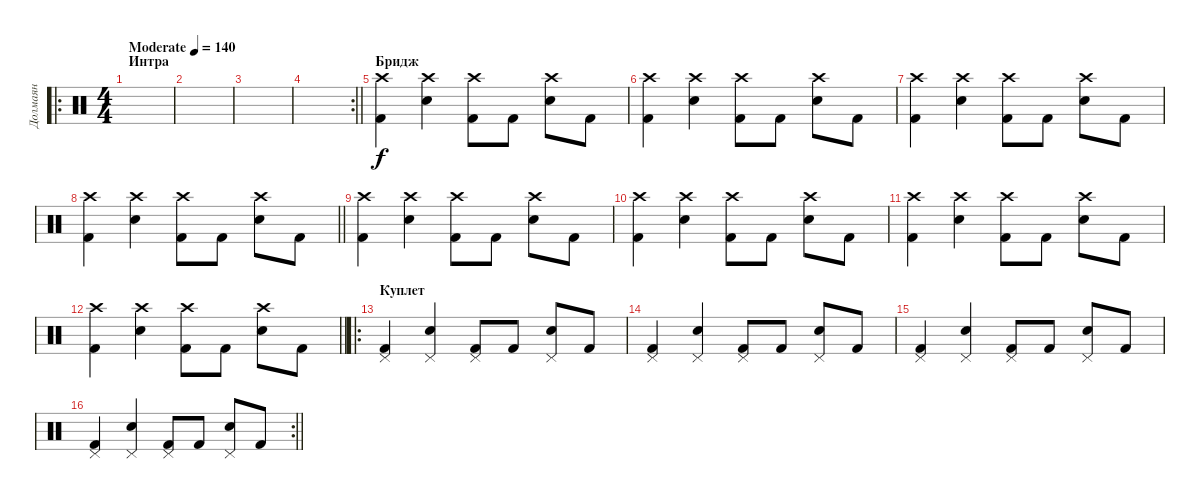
\track ("Долмаян" "Долмаян") {instrument percussion}
\staff {score}
\articulation defaults
\ro
\ts (4 4)
\section ("" "Интра")
\tempo (140 "Moderate")
\clef neutral
\ks c
|
|
|
\rc 2
\barLineRight lightlight
|
\section ("" "Бридж")
("Kick (hit) 2" "Crash high (hit)").4 ("Electric Snare (hit)" "Crash high (hit)").4 ("Kick (hit) 2" "Crash high (hit)").8 "Kick (hit) 2".8 ("Electric Snare (hit)" "Crash high (hit)").8 "Kick (hit) 2".8 |
("Kick (hit) 2" "Crash high (hit)").4 ("Electric Snare (hit)" "Crash high (hit)").4 ("Kick (hit) 2" "Crash high (hit)").8 "Kick (hit) 2".8 ("Electric Snare (hit)" "Crash high (hit)").8 "Kick (hit) 2".8 |
("Kick (hit) 2" "Crash high (hit)").4 ("Electric Snare (hit)" "Crash high (hit)").4 ("Kick (hit) 2" "Crash high (hit)").8 "Kick (hit) 2".8 ("Electric Snare (hit)" "Crash high (hit)").8 "Kick (hit) 2".8 |
\barLineRight lightlight
("Kick (hit) 2" "Crash high (hit)").4 ("Electric Snare (hit)" "Crash high (hit)").4 ("Kick (hit) 2" "Crash high (hit)").8 "Kick (hit) 2".8 ("Electric Snare (hit)" "Crash high (hit)").8 "Kick (hit) 2".8 |
("Kick (hit) 2" "Crash high (hit)").4 ("Electric Snare (hit)" "Crash high (hit)").4 ("Kick (hit) 2" "Crash high (hit)").8 "Kick (hit) 2".8 ("Electric Snare (hit)" "Crash high (hit)").8 "Kick (hit) 2".8 |
("Kick (hit) 2" "Crash high (hit)").4 ("Electric Snare (hit)" "Crash high (hit)").4 ("Kick (hit) 2" "Crash high (hit)").8 "Kick (hit) 2".8 ("Electric Snare (hit)" "Crash high (hit)").8 "Kick (hit) 2".8 |
("Kick (hit) 2" "Crash high (hit)").4 ("Electric Snare (hit)" "Crash high (hit)").4 ("Kick (hit) 2" "Crash high (hit)").8 "Kick (hit) 2".8 ("Electric Snare (hit)" "Crash high (hit)").8 "Kick (hit) 2".8 |
\barLineRight lightlight
("Kick (hit) 2" "Crash high (hit)").4 ("Electric Snare (hit)" "Crash high (hit)").4 ("Kick (hit) 2" "Crash high (hit)").8 "Kick (hit) 2".8 ("Electric Snare (hit)" "Crash high (hit)").8 "Kick (hit) 2".8 |
\ro
\section ("" "Куплет")
("Kick (hit) 2" "Pedal Hi-Hat (hit)").4 ("Electric Snare (hit)" "Pedal Hi-Hat (hit)").4 ("Kick (hit) 2" "Pedal Hi-Hat (hit)").8 "Kick (hit) 2".8 ("Electric Snare (hit)" "Pedal Hi-Hat (hit)").8 "Kick (hit) 2".8 |
("Kick (hit) 2" "Pedal Hi-Hat (hit)").4 ("Electric Snare (hit)" "Pedal Hi-Hat (hit)").4 ("Kick (hit) 2" "Pedal Hi-Hat (hit)").8 "Kick (hit) 2".8 ("Electric Snare (hit)" "Pedal Hi-Hat (hit)").8 "Kick (hit) 2".8 |
("Kick (hit) 2" "Pedal Hi-Hat (hit)").4 ("Electric Snare (hit)" "Pedal Hi-Hat (hit)").4 ("Kick (hit) 2" "Pedal Hi-Hat (hit)").8 "Kick (hit) 2".8 ("Electric Snare (hit)" "Pedal Hi-Hat (hit)").8 "Kick (hit) 2".8 |
\rc 2
\barLineRight lightlight
("Kick (hit) 2" "Pedal Hi-Hat (hit)").4 ("Electric Snare (hit)" "Pedal Hi-Hat (hit)").4 ("Kick (hit) 2" "Pedal Hi-Hat (hit)").8 "Kick (hit) 2".8 ("Electric Snare (hit)" "Pedal Hi-Hat (hit)").8 "Kick (hit) 2".8
